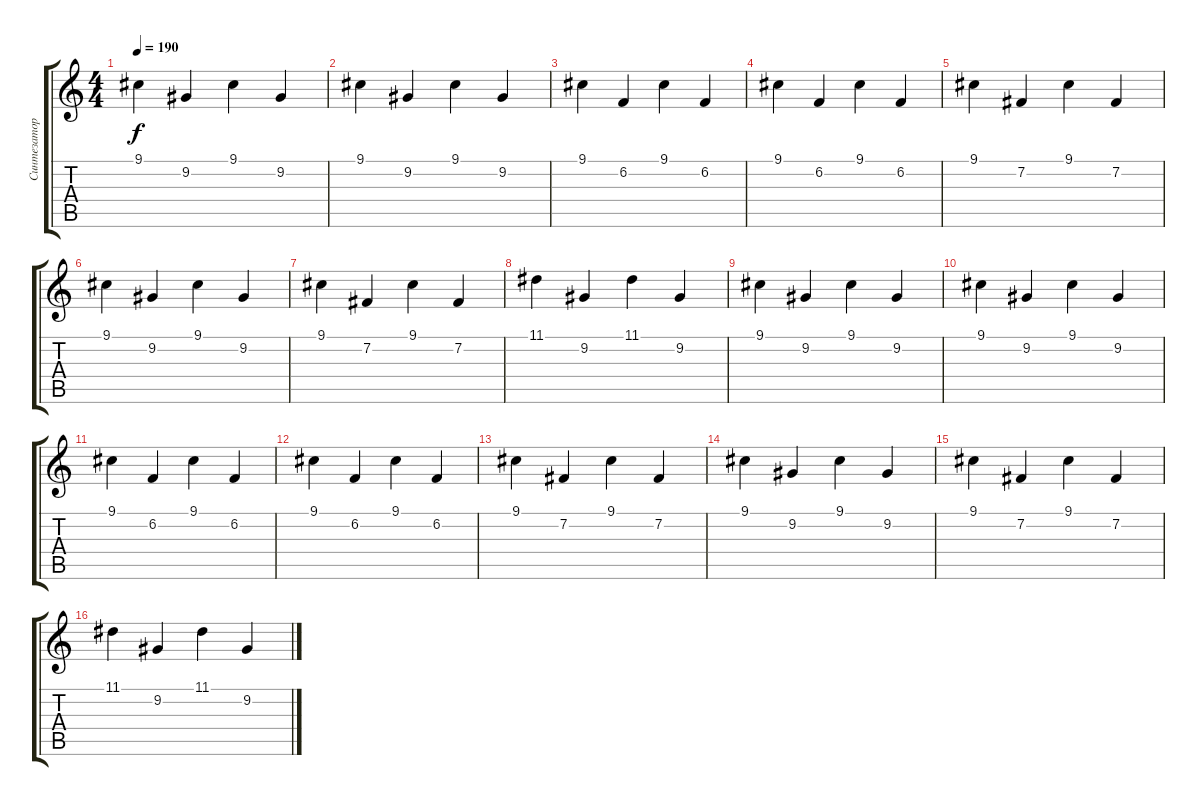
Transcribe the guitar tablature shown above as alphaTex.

\track ("Синтезатор" "Синтезатор") {instrument stringensemble1}
\staff {score tabs}
\tuning (E4 B3 G3 D3 A2 E2) {hide}
\ts (4 4)
\tempo 190
\clef g2
\ks c
9.1.4{dy f} 9.2.4 9.1.4 9.2.4 |
9.1.4 9.2.4 9.1.4 9.2.4 |
9.1.4 6.2.4 9.1.4 6.2.4 |
9.1.4 6.2.4 9.1.4 6.2.4 |
9.1.4 7.2.4 9.1.4 7.2.4 |
9.1.4 9.2.4 9.1.4 9.2.4 |
9.1.4 7.2.4 9.1.4 7.2.4 |
11.1.4 9.2.4 11.1.4 9.2.4 |
9.1.4 9.2.4 9.1.4 9.2.4 |
9.1.4 9.2.4 9.1.4 9.2.4 |
9.1.4 6.2.4 9.1.4 6.2.4 |
9.1.4 6.2.4 9.1.4 6.2.4 |
9.1.4 7.2.4 9.1.4 7.2.4 |
9.1.4 9.2.4 9.1.4 9.2.4 |
9.1.4 7.2.4 9.1.4 7.2.4 |
11.1.4 9.2.4 11.1.4 9.2.4
